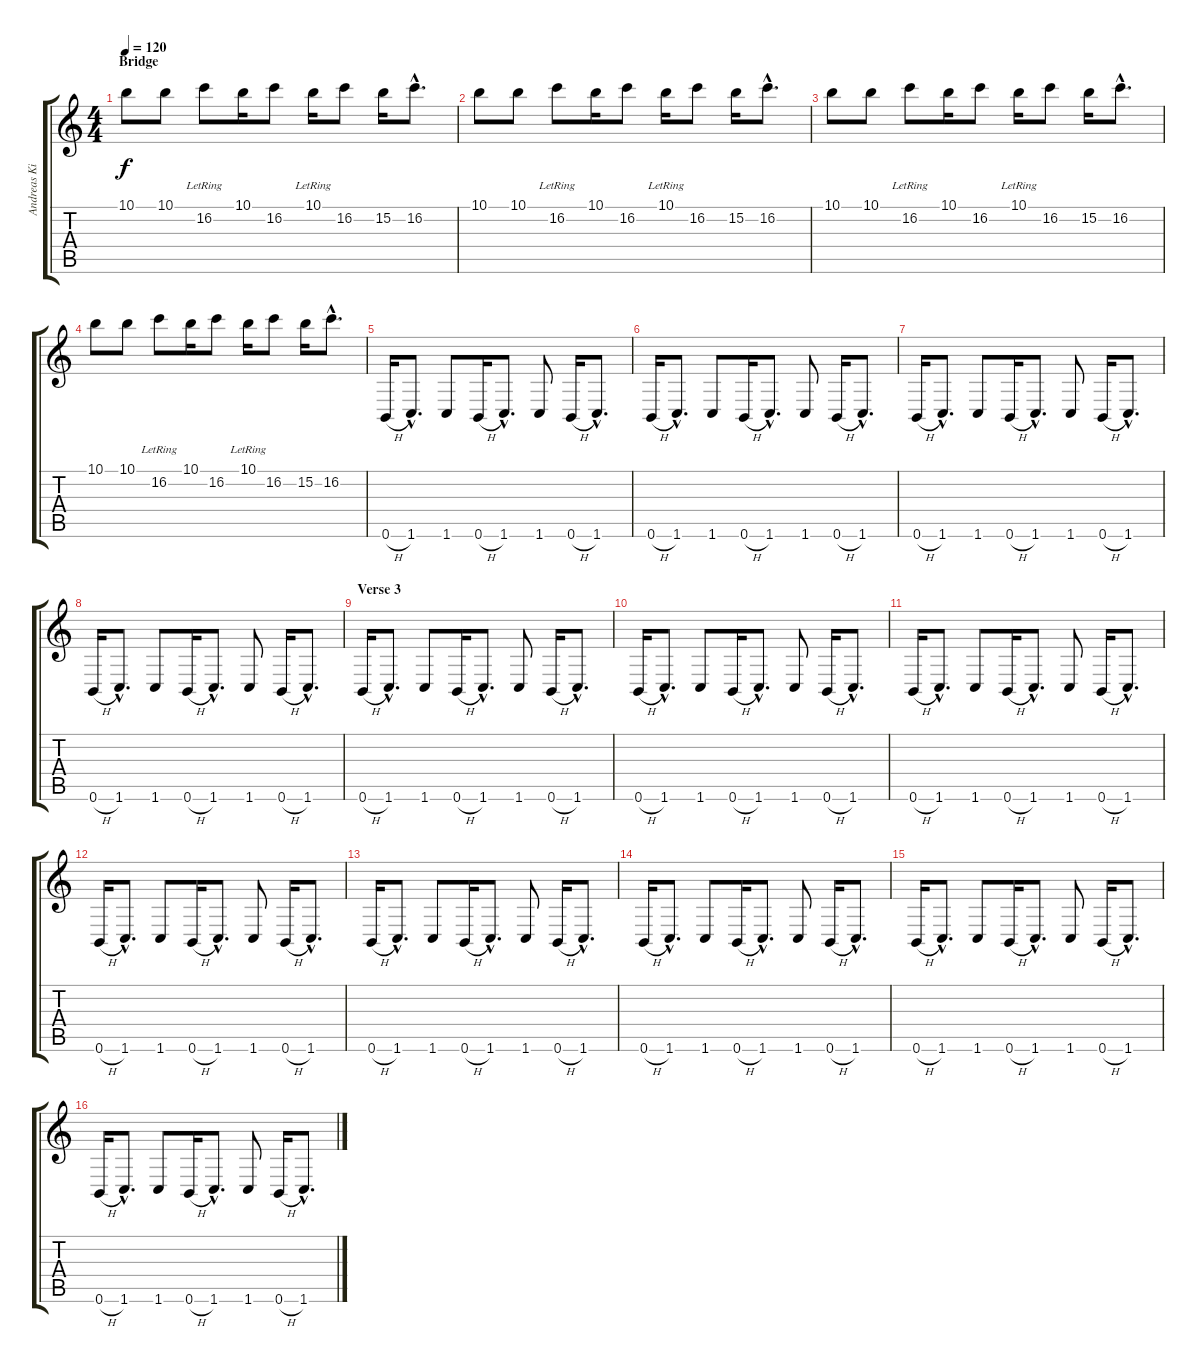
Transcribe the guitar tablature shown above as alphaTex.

\track ("Andreas Kisser" "Andreas Ki") {instrument overdrivenguitar}
\staff {score tabs}
\tuning (Db4 Ab3 E3 B2 Gb2 B1) {hide}
\ts (4 4)
\section ("" "Bridge")
\tempo 120
\clef g2
\ks c
10.1.8{dy f} 10.1.8 16.2{lr}.8 10.1.16 16.2.8 10.1{lr}.16 16.2.8 15.2.16 16.2{hac}.8{d} |
10.1.8 10.1.8 16.2{lr}.8 10.1.16 16.2.8 10.1{lr}.16 16.2.8 15.2.16 16.2{hac}.8{d} |
10.1.8 10.1.8 16.2{lr}.8 10.1.16 16.2.8 10.1{lr}.16 16.2.8 15.2.16 16.2{hac}.8{d} |
10.1.8 10.1.8 16.2{lr}.8 10.1.16 16.2.8 10.1{lr}.16 16.2.8 15.2.16 16.2{hac}.8{d} |
0.6{h}.16 1.6{hac}.8{d} 1.6.8 0.6{h}.16 1.6{hac}.8{d} 1.6.8 0.6{h}.16 1.6{hac}.8{d} |
0.6{h}.16 1.6{hac}.8{d} 1.6.8 0.6{h}.16 1.6{hac}.8{d} 1.6.8 0.6{h}.16 1.6{hac}.8{d} |
0.6{h}.16 1.6{hac}.8{d} 1.6.8 0.6{h}.16 1.6{hac}.8{d} 1.6.8 0.6{h}.16 1.6{hac}.8{d} |
0.6{h}.16 1.6{hac}.8{d} 1.6.8 0.6{h}.16 1.6{hac}.8{d} 1.6.8 0.6{h}.16 1.6{hac}.8{d} |
\section ("" "Verse 3")
0.6{h}.16 1.6{hac}.8{d} 1.6.8 0.6{h}.16 1.6{hac}.8{d} 1.6.8 0.6{h}.16 1.6{hac}.8{d} |
0.6{h}.16 1.6{hac}.8{d} 1.6.8 0.6{h}.16 1.6{hac}.8{d} 1.6.8 0.6{h}.16 1.6{hac}.8{d} |
0.6{h}.16 1.6{hac}.8{d} 1.6.8 0.6{h}.16 1.6{hac}.8{d} 1.6.8 0.6{h}.16 1.6{hac}.8{d} |
0.6{h}.16 1.6{hac}.8{d} 1.6.8 0.6{h}.16 1.6{hac}.8{d} 1.6.8 0.6{h}.16 1.6{hac}.8{d} |
0.6{h}.16 1.6{hac}.8{d} 1.6.8 0.6{h}.16 1.6{hac}.8{d} 1.6.8 0.6{h}.16 1.6{hac}.8{d} |
0.6{h}.16 1.6{hac}.8{d} 1.6.8 0.6{h}.16 1.6{hac}.8{d} 1.6.8 0.6{h}.16 1.6{hac}.8{d} |
0.6{h}.16 1.6{hac}.8{d} 1.6.8 0.6{h}.16 1.6{hac}.8{d} 1.6.8 0.6{h}.16 1.6{hac}.8{d} |
0.6{h}.16 1.6{hac}.8{d} 1.6.8 0.6{h}.16 1.6{hac}.8{d} 1.6.8 0.6{h}.16 1.6{hac}.8{d}
